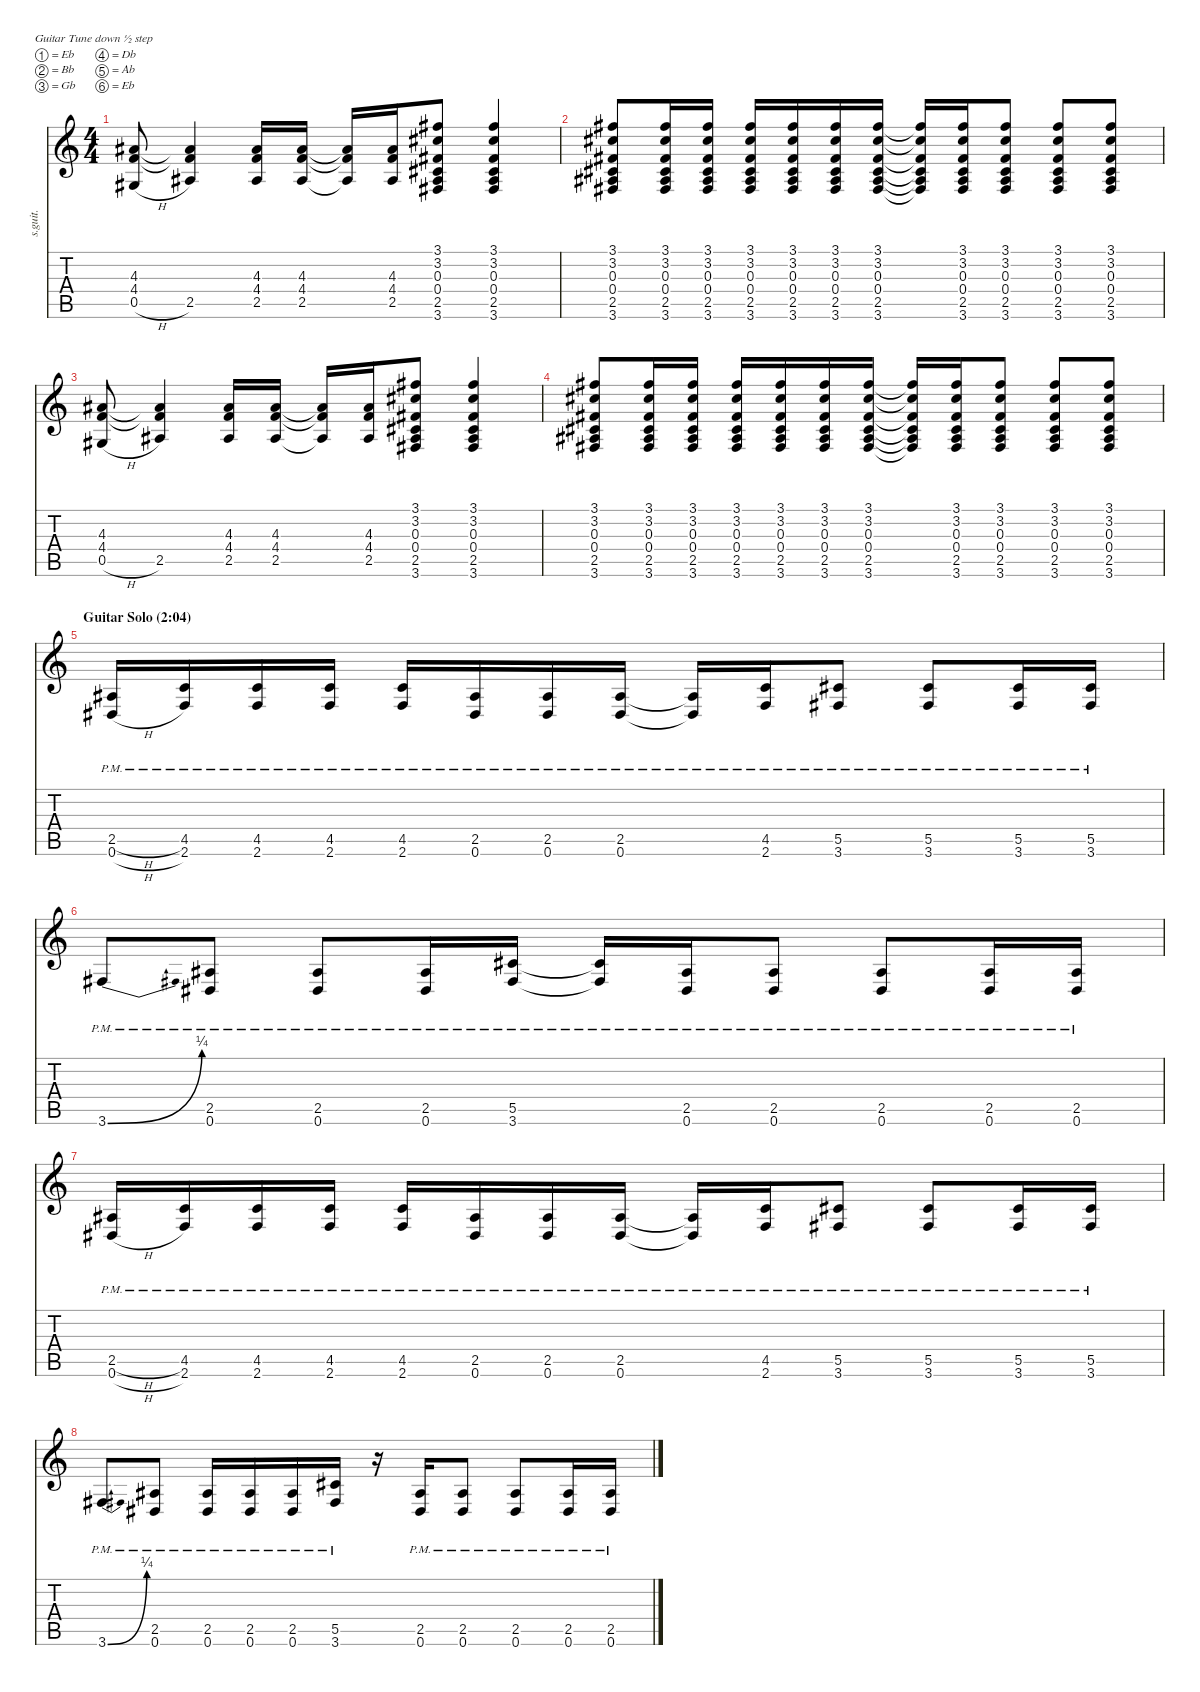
\defaultSystemsLayout 4
\hideDynamics
\bracketExtendMode nobrackets
\track ("Jerry Cantrell (Gui.2)" "s.guit.") {instrument distortionguitar}
\staff {score tabs}
\tuning (Eb4 Bb3 Gb3 Db3 Ab2 Eb2)
\ts (4 4)
\tempo (94 hide)
\clef g2
\ks c
(4.3{acc #} 4.4 0.5{h acc #}).8{lyrics (0 "") lyrics (1 "") lyrics (2 "") lyrics (3 "") lyrics (4 "") dy f} (4.3{t acc #} 4.4{t} 2.5{acc #}).4{lyrics (0 "") lyrics (1 "") lyrics (2 "") lyrics (3 "") lyrics (4 "")} (4.3{acc #} 4.4 2.5{acc #}).16{lyrics (0 "") lyrics (1 "") lyrics (2 "") lyrics (3 "") lyrics (4 "")} (4.3{acc #} 4.4 2.5{acc #}).16{lyrics (0 "") lyrics (1 "") lyrics (2 "") lyrics (3 "") lyrics (4 "")} (4.3{t acc #} 4.4{t} 2.5{t acc #}).16{lyrics (0 "") lyrics (1 "") lyrics (2 "") lyrics (3 "") lyrics (4 "")} (4.3{acc #} 4.4 2.5{acc #}).16{lyrics (0 "") lyrics (1 "") lyrics (2 "") lyrics (3 "") lyrics (4 "")} (3.1{acc #} 3.2{acc #} 0.3{acc #} 0.4{acc #} 2.5{acc #} 3.6{acc #}).8{lyrics (0 "") lyrics (1 "") lyrics (2 "") lyrics (3 "") lyrics (4 "")} (3.1{acc #} 3.2{acc #} 0.3{acc #} 0.4{acc #} 2.5{acc #} 3.6{acc #}).4{lyrics (0 "") lyrics (1 "") lyrics (2 "") lyrics (3 "") lyrics (4 "")} |
(3.1{acc #} 3.2{acc #} 0.3{acc #} 0.4{acc #} 2.5{acc #} 3.6{acc #}).8{lyrics (0 "") lyrics (1 "") lyrics (2 "") lyrics (3 "") lyrics (4 "")} (3.1{acc #} 3.2{acc #} 0.3{acc #} 0.4{acc #} 2.5{acc #} 3.6{acc #}).16{lyrics (0 "") lyrics (1 "") lyrics (2 "") lyrics (3 "") lyrics (4 "")} (3.1{acc #} 3.2{acc #} 0.3{acc #} 0.4{acc #} 2.5{acc #} 3.6{acc #}).16{lyrics (0 "") lyrics (1 "") lyrics (2 "") lyrics (3 "") lyrics (4 "")} (3.1{acc #} 3.2{acc #} 0.3{acc #} 0.4{acc #} 2.5{acc #} 3.6{acc #}).16{lyrics (0 "") lyrics (1 "") lyrics (2 "") lyrics (3 "") lyrics (4 "")} (3.1{acc #} 3.2{acc #} 0.3{acc #} 0.4{acc #} 2.5{acc #} 3.6{acc #}).16{lyrics (0 "") lyrics (1 "") lyrics (2 "") lyrics (3 "") lyrics (4 "")} (3.1{acc #} 3.2{acc #} 0.3{acc #} 0.4{acc #} 2.5{acc #} 3.6{acc #}).16{lyrics (0 "") lyrics (1 "") lyrics (2 "") lyrics (3 "") lyrics (4 "")} (3.1{acc #} 3.2{acc #} 0.3{acc #} 0.4{acc #} 2.5{acc #} 3.6{acc #}).16{lyrics (0 "") lyrics (1 "") lyrics (2 "") lyrics (3 "") lyrics (4 "")} (3.1{t acc #} 3.2{t acc #} 0.3{t acc #} 0.4{t acc #} 2.5{t acc #} 3.6{t acc #}).16{lyrics (0 "") lyrics (1 "") lyrics (2 "") lyrics (3 "") lyrics (4 "")} (3.1{acc #} 3.2{acc #} 0.3{acc #} 0.4{acc #} 2.5{acc #} 3.6{acc #}).16{lyrics (0 "") lyrics (1 "") lyrics (2 "") lyrics (3 "") lyrics (4 "")} (3.1{acc #} 3.2{acc #} 0.3{acc #} 0.4{acc #} 2.5{acc #} 3.6{acc #}).8{lyrics (0 "") lyrics (1 "") lyrics (2 "") lyrics (3 "") lyrics (4 "")} (3.1{acc #} 3.2{acc #} 0.3{acc #} 0.4{acc #} 2.5{acc #} 3.6{acc #}).8{lyrics (0 "") lyrics (1 "") lyrics (2 "") lyrics (3 "") lyrics (4 "")} (3.1{acc #} 3.2{acc #} 0.3{acc #} 0.4{acc #} 2.5{acc #} 3.6{acc #}).8{lyrics (0 "") lyrics (1 "") lyrics (2 "") lyrics (3 "") lyrics (4 "")} |
(4.3{acc #} 4.4 0.5{h acc #}).8{lyrics (0 "") lyrics (1 "") lyrics (2 "") lyrics (3 "") lyrics (4 "")} (4.3{t acc #} 4.4{t} 2.5{acc #}).4{lyrics (0 "") lyrics (1 "") lyrics (2 "") lyrics (3 "") lyrics (4 "")} (4.3{acc #} 4.4 2.5{acc #}).16{lyrics (0 "") lyrics (1 "") lyrics (2 "") lyrics (3 "") lyrics (4 "")} (4.3{acc #} 4.4 2.5{acc #}).16{lyrics (0 "") lyrics (1 "") lyrics (2 "") lyrics (3 "") lyrics (4 "")} (4.3{t acc #} 4.4{t} 2.5{t acc #}).16{lyrics (0 "") lyrics (1 "") lyrics (2 "") lyrics (3 "") lyrics (4 "")} (4.3{acc #} 4.4 2.5{acc #}).16{lyrics (0 "") lyrics (1 "") lyrics (2 "") lyrics (3 "") lyrics (4 "")} (3.1{acc #} 3.2{acc #} 0.3{acc #} 0.4{acc #} 2.5{acc #} 3.6{acc #}).8{lyrics (0 "") lyrics (1 "") lyrics (2 "") lyrics (3 "") lyrics (4 "")} (3.1{acc #} 3.2{acc #} 0.3{acc #} 0.4{acc #} 2.5{acc #} 3.6{acc #}).4{lyrics (0 "") lyrics (1 "") lyrics (2 "") lyrics (3 "") lyrics (4 "")} |
(3.1{acc #} 3.2{acc #} 0.3{acc #} 0.4{acc #} 2.5{acc #} 3.6{acc #}).8{lyrics (0 "") lyrics (1 "") lyrics (2 "") lyrics (3 "") lyrics (4 "")} (3.1{acc #} 3.2{acc #} 0.3{acc #} 0.4{acc #} 2.5{acc #} 3.6{acc #}).16{lyrics (0 "") lyrics (1 "") lyrics (2 "") lyrics (3 "") lyrics (4 "")} (3.1{acc #} 3.2{acc #} 0.3{acc #} 0.4{acc #} 2.5{acc #} 3.6{acc #}).16{lyrics (0 "") lyrics (1 "") lyrics (2 "") lyrics (3 "") lyrics (4 "")} (3.1{acc #} 3.2{acc #} 0.3{acc #} 0.4{acc #} 2.5{acc #} 3.6{acc #}).16{lyrics (0 "") lyrics (1 "") lyrics (2 "") lyrics (3 "") lyrics (4 "")} (3.1{acc #} 3.2{acc #} 0.3{acc #} 0.4{acc #} 2.5{acc #} 3.6{acc #}).16{lyrics (0 "") lyrics (1 "") lyrics (2 "") lyrics (3 "") lyrics (4 "")} (3.1{acc #} 3.2{acc #} 0.3{acc #} 0.4{acc #} 2.5{acc #} 3.6{acc #}).16{lyrics (0 "") lyrics (1 "") lyrics (2 "") lyrics (3 "") lyrics (4 "")} (3.1{acc #} 3.2{acc #} 0.3{acc #} 0.4{acc #} 2.5{acc #} 3.6{acc #}).16{lyrics (0 "") lyrics (1 "") lyrics (2 "") lyrics (3 "") lyrics (4 "")} (3.1{t acc #} 3.2{t acc #} 0.3{t acc #} 0.4{t acc #} 2.5{t acc #} 3.6{t acc #}).16{lyrics (0 "") lyrics (1 "") lyrics (2 "") lyrics (3 "") lyrics (4 "")} (3.1{acc #} 3.2{acc #} 0.3{acc #} 0.4{acc #} 2.5{acc #} 3.6{acc #}).16{lyrics (0 "") lyrics (1 "") lyrics (2 "") lyrics (3 "") lyrics (4 "")} (3.1{acc #} 3.2{acc #} 0.3{acc #} 0.4{acc #} 2.5{acc #} 3.6{acc #}).8{lyrics (0 "") lyrics (1 "") lyrics (2 "") lyrics (3 "") lyrics (4 "")} (3.1{acc #} 3.2{acc #} 0.3{acc #} 0.4{acc #} 2.5{acc #} 3.6{acc #}).8{lyrics (0 "") lyrics (1 "") lyrics (2 "") lyrics (3 "") lyrics (4 "")} (3.1{acc #} 3.2{acc #} 0.3{acc #} 0.4{acc #} 2.5{acc #} 3.6{acc #}).8{lyrics (0 "") lyrics (1 "") lyrics (2 "") lyrics (3 "") lyrics (4 "")} |
\section ("" "Guitar Solo (2:04)")
(2.5{h pm acc #} 0.6{h pm acc #}).16{lyrics (0 "") lyrics (1 "") lyrics (2 "") lyrics (3 "") lyrics (4 "")} (4.5{pm} 2.6{pm}).16{lyrics (0 "") lyrics (1 "") lyrics (2 "") lyrics (3 "") lyrics (4 "")} (4.5{pm} 2.6{pm}).16{lyrics (0 "") lyrics (1 "") lyrics (2 "") lyrics (3 "") lyrics (4 "")} (4.5{pm} 2.6{pm}).16{lyrics (0 "") lyrics (1 "") lyrics (2 "") lyrics (3 "") lyrics (4 "")} (4.5{pm} 2.6{pm}).16{lyrics (0 "") lyrics (1 "") lyrics (2 "") lyrics (3 "") lyrics (4 "")} (2.5{pm acc #} 0.6{pm acc #}).16{lyrics (0 "") lyrics (1 "") lyrics (2 "") lyrics (3 "") lyrics (4 "")} (2.5{pm acc #} 0.6{pm acc #}).16{lyrics (0 "") lyrics (1 "") lyrics (2 "") lyrics (3 "") lyrics (4 "")} (2.5{pm acc #} 0.6{pm acc #}).16{lyrics (0 "") lyrics (1 "") lyrics (2 "") lyrics (3 "") lyrics (4 "")} (2.5{pm t acc #} 0.6{pm t acc #}).16{lyrics (0 "") lyrics (1 "") lyrics (2 "") lyrics (3 "") lyrics (4 "")} (4.5{pm} 2.6{pm}).16{lyrics (0 "") lyrics (1 "") lyrics (2 "") lyrics (3 "") lyrics (4 "")} (5.5{pm acc #} 3.6{pm acc #}).8{lyrics (0 "") lyrics (1 "") lyrics (2 "") lyrics (3 "") lyrics (4 "")} (5.5{pm acc #} 3.6{pm acc #}).8{lyrics (0 "") lyrics (1 "") lyrics (2 "") lyrics (3 "") lyrics (4 "")} (5.5{pm acc #} 3.6{pm acc #}).16{lyrics (0 "") lyrics (1 "") lyrics (2 "") lyrics (3 "") lyrics (4 "")} (5.5{pm acc #} 3.6{pm acc #}).16{lyrics (0 "") lyrics (1 "") lyrics (2 "") lyrics (3 "") lyrics (4 "")} |
3.6{be (bend 0 0 30 1) pm acc #}.8{lyrics (0 "") lyrics (1 "") lyrics (2 "") lyrics (3 "") lyrics (4 "")} (2.5{pm acc #} 0.6{pm acc #}).8{lyrics (0 "") lyrics (1 "") lyrics (2 "") lyrics (3 "") lyrics (4 "")} (2.5{pm acc #} 0.6{pm acc #}).8{lyrics (0 "") lyrics (1 "") lyrics (2 "") lyrics (3 "") lyrics (4 "")} (2.5{pm acc #} 0.6{pm acc #}).16{lyrics (0 "") lyrics (1 "") lyrics (2 "") lyrics (3 "") lyrics (4 "")} (5.5{pm acc #} 3.6{pm acc #}).16{lyrics (0 "") lyrics (1 "") lyrics (2 "") lyrics (3 "") lyrics (4 "")} (5.5{pm t acc #} 3.6{pm t acc #}).16{lyrics (0 "") lyrics (1 "") lyrics (2 "") lyrics (3 "") lyrics (4 "")} (2.5{pm acc #} 0.6{pm acc #}).16{lyrics (0 "") lyrics (1 "") lyrics (2 "") lyrics (3 "") lyrics (4 "")} (2.5{pm acc #} 0.6{pm acc #}).8{lyrics (0 "") lyrics (1 "") lyrics (2 "") lyrics (3 "") lyrics (4 "")} (2.5{pm acc #} 0.6{pm acc #}).8{lyrics (0 "") lyrics (1 "") lyrics (2 "") lyrics (3 "") lyrics (4 "")} (2.5{pm acc #} 0.6{pm acc #}).16{lyrics (0 "") lyrics (1 "") lyrics (2 "") lyrics (3 "") lyrics (4 "")} (2.5{pm acc #} 0.6{pm acc #}).16{lyrics (0 "") lyrics (1 "") lyrics (2 "") lyrics (3 "") lyrics (4 "")} |
(2.5{h pm acc #} 0.6{h pm acc #}).16{lyrics (0 "") lyrics (1 "") lyrics (2 "") lyrics (3 "") lyrics (4 "")} (4.5{pm} 2.6{pm}).16{lyrics (0 "") lyrics (1 "") lyrics (2 "") lyrics (3 "") lyrics (4 "")} (4.5{pm} 2.6{pm}).16{lyrics (0 "") lyrics (1 "") lyrics (2 "") lyrics (3 "") lyrics (4 "")} (4.5{pm} 2.6{pm}).16{lyrics (0 "") lyrics (1 "") lyrics (2 "") lyrics (3 "") lyrics (4 "")} (4.5{pm} 2.6{pm}).16{lyrics (0 "") lyrics (1 "") lyrics (2 "") lyrics (3 "") lyrics (4 "")} (2.5{pm acc #} 0.6{pm acc #}).16{lyrics (0 "") lyrics (1 "") lyrics (2 "") lyrics (3 "") lyrics (4 "")} (2.5{pm acc #} 0.6{pm acc #}).16{lyrics (0 "") lyrics (1 "") lyrics (2 "") lyrics (3 "") lyrics (4 "")} (2.5{pm acc #} 0.6{pm acc #}).16{lyrics (0 "") lyrics (1 "") lyrics (2 "") lyrics (3 "") lyrics (4 "")} (2.5{pm t acc #} 0.6{pm t acc #}).16{lyrics (0 "") lyrics (1 "") lyrics (2 "") lyrics (3 "") lyrics (4 "")} (4.5{pm} 2.6{pm}).16{lyrics (0 "") lyrics (1 "") lyrics (2 "") lyrics (3 "") lyrics (4 "")} (5.5{pm acc #} 3.6{pm acc #}).8{lyrics (0 "") lyrics (1 "") lyrics (2 "") lyrics (3 "") lyrics (4 "")} (5.5{pm acc #} 3.6{pm acc #}).8{lyrics (0 "") lyrics (1 "") lyrics (2 "") lyrics (3 "") lyrics (4 "")} (5.5{pm acc #} 3.6{pm acc #}).16{lyrics (0 "") lyrics (1 "") lyrics (2 "") lyrics (3 "") lyrics (4 "")} (5.5{pm acc #} 3.6{pm acc #}).16{lyrics (0 "") lyrics (1 "") lyrics (2 "") lyrics (3 "") lyrics (4 "")} |
3.6{be (bend 0 0 30 1) pm acc #}.8{lyrics (0 "") lyrics (1 "") lyrics (2 "") lyrics (3 "") lyrics (4 "")} (2.5{pm acc #} 0.6{pm acc #}).8{lyrics (0 "") lyrics (1 "") lyrics (2 "") lyrics (3 "") lyrics (4 "")} (2.5{pm acc #} 0.6{pm acc #}).16{lyrics (0 "") lyrics (1 "") lyrics (2 "") lyrics (3 "") lyrics (4 "")} (2.5{pm acc #} 0.6{pm acc #}).16{lyrics (0 "") lyrics (1 "") lyrics (2 "") lyrics (3 "") lyrics (4 "")} (2.5{pm acc #} 0.6{pm acc #}).16{lyrics (0 "") lyrics (1 "") lyrics (2 "") lyrics (3 "") lyrics (4 "")} (5.5{pm acc #} 3.6{pm acc #}).16{lyrics (0 "") lyrics (1 "") lyrics (2 "") lyrics (3 "") lyrics (4 "")} r.16 (2.5{pm acc #} 0.6{pm acc #}).16{lyrics (0 "") lyrics (1 "") lyrics (2 "") lyrics (3 "") lyrics (4 "")} (2.5{pm acc #} 0.6{pm acc #}).8{lyrics (0 "") lyrics (1 "") lyrics (2 "") lyrics (3 "") lyrics (4 "")} (2.5{pm acc #} 0.6{pm acc #}).8{lyrics (0 "") lyrics (1 "") lyrics (2 "") lyrics (3 "") lyrics (4 "")} (2.5{pm acc #} 0.6{pm acc #}).16{lyrics (0 "") lyrics (1 "") lyrics (2 "") lyrics (3 "") lyrics (4 "")} (2.5{pm acc #} 0.6{pm acc #}).16{lyrics (0 "") lyrics (1 "") lyrics (2 "") lyrics (3 "") lyrics (4 "")}
